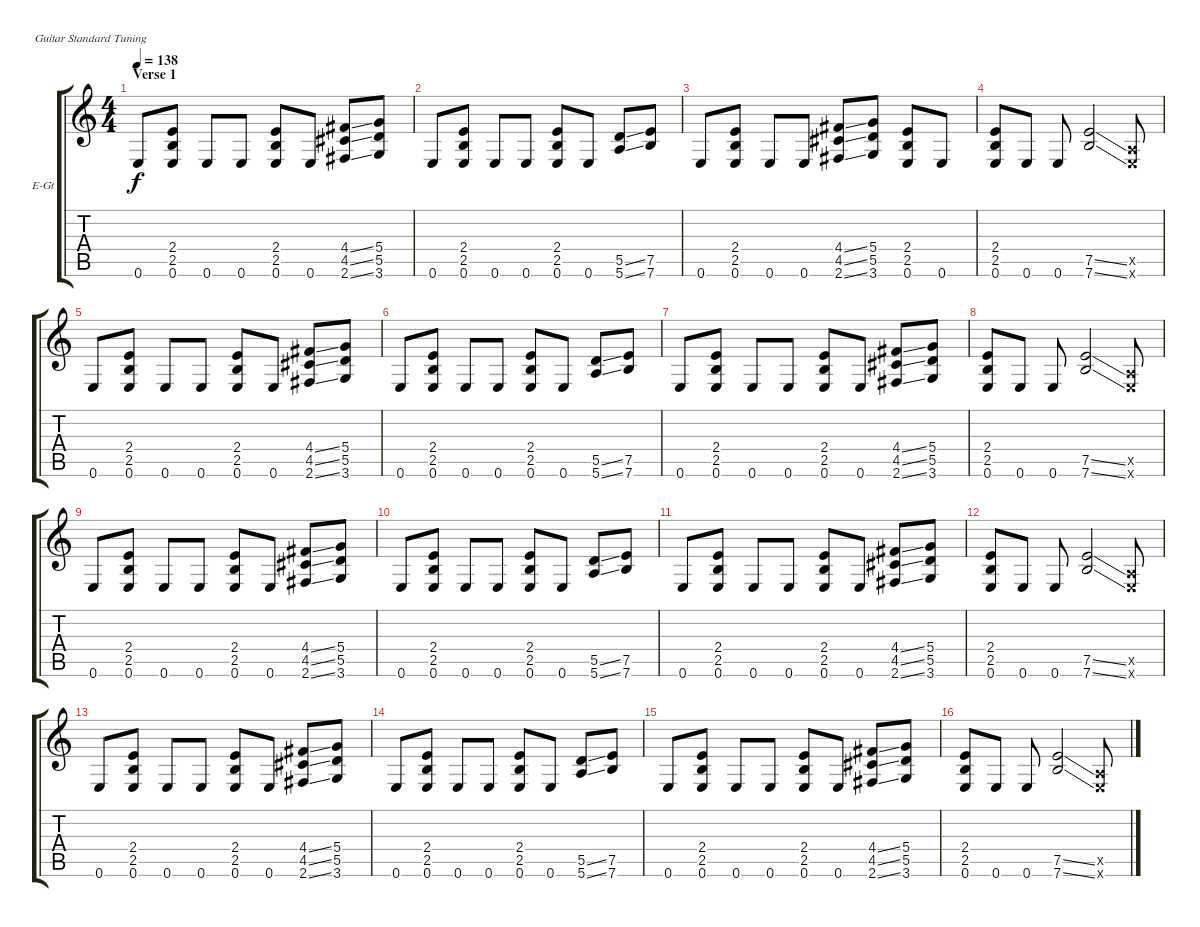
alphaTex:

\bracketExtendMode groupsimilarinstruments
\firstSystemTrackNameOrientation horizontal
\otherSystemsTrackNameOrientation horizontal
\track ("Holstinin" "E-Gt") {instrument overdrivenguitar}
\staff {score tabs}
\tuning (E4 B3 G3 D3 A2 E2)
\ts (4 4)
\section ("" "Verse 1")
\tempo 138
\clef g2
\ks c
0.6.8{dy f} (2.4 2.5 0.6).8 0.6.8 0.6.8 (2.4 2.5 0.6).8 0.6.8 (4.4{ss} 4.5{ss} 2.6{ss}).8 (5.4 5.5 3.6).8 |
0.6.8 (2.4 2.5 0.6).8 0.6.8 0.6.8 (2.4 2.5 0.6).8 0.6.8 (5.5{ss} 5.6{ss}).8 (7.5 7.6).8 |
0.6.8 (2.4 2.5 0.6).8 0.6.8 0.6.8 (4.4{ss} 4.5{ss} 2.6{ss}).8 (5.4 5.5 3.6).8 (2.4 2.5 0.6).8 0.6.8 |
(2.4 2.5 0.6).8 0.6.8 0.6.8 (7.5{ss} 7.6{ss}).2 (0.5{x} 0.6{x}).8 |
0.6.8 (2.4 2.5 0.6).8 0.6.8 0.6.8 (2.4 2.5 0.6).8 0.6.8 (4.4{ss} 4.5{ss} 2.6{ss}).8 (5.4 5.5 3.6).8 |
0.6.8 (2.4 2.5 0.6).8 0.6.8 0.6.8 (2.4 2.5 0.6).8 0.6.8 (5.5{ss} 5.6{ss}).8 (7.5 7.6).8 |
0.6.8 (2.4 2.5 0.6).8 0.6.8 0.6.8 (2.4 2.5 0.6).8 0.6.8 (4.4{ss} 4.5{ss} 2.6{ss}).8 (5.4 5.5 3.6).8 |
(2.4 2.5 0.6).8 0.6.8 0.6.8 (7.5{ss} 7.6{ss}).2 (0.5{x} 0.6{x}).8 |
0.6.8 (2.4 2.5 0.6).8 0.6.8 0.6.8 (2.4 2.5 0.6).8 0.6.8 (4.4{ss} 4.5{ss} 2.6{ss}).8 (5.4 5.5 3.6).8 |
0.6.8 (2.4 2.5 0.6).8 0.6.8 0.6.8 (2.4 2.5 0.6).8 0.6.8 (5.5{ss} 5.6{ss}).8 (7.5 7.6).8 |
0.6.8 (2.4 2.5 0.6).8 0.6.8 0.6.8 (2.4 2.5 0.6).8 0.6.8 (4.4{ss} 4.5{ss} 2.6{ss}).8 (5.4 5.5 3.6).8 |
(2.4 2.5 0.6).8 0.6.8 0.6.8 (7.5{ss} 7.6{ss}).2 (0.5{x} 0.6{x}).8 |
0.6.8 (2.4 2.5 0.6).8 0.6.8 0.6.8 (2.4 2.5 0.6).8 0.6.8 (4.4{ss} 4.5{ss} 2.6{ss}).8 (5.4 5.5 3.6).8 |
0.6.8 (2.4 2.5 0.6).8 0.6.8 0.6.8 (2.4 2.5 0.6).8 0.6.8 (5.5{ss} 5.6{ss}).8 (7.5 7.6).8 |
0.6.8 (2.4 2.5 0.6).8 0.6.8 0.6.8 (2.4 2.5 0.6).8 0.6.8 (4.4{ss} 4.5{ss} 2.6{ss}).8 (5.4 5.5 3.6).8 |
(2.4 2.5 0.6).8 0.6.8 0.6.8 (7.5{ss} 7.6{ss}).2 (0.5{x} 0.6{x}).8
